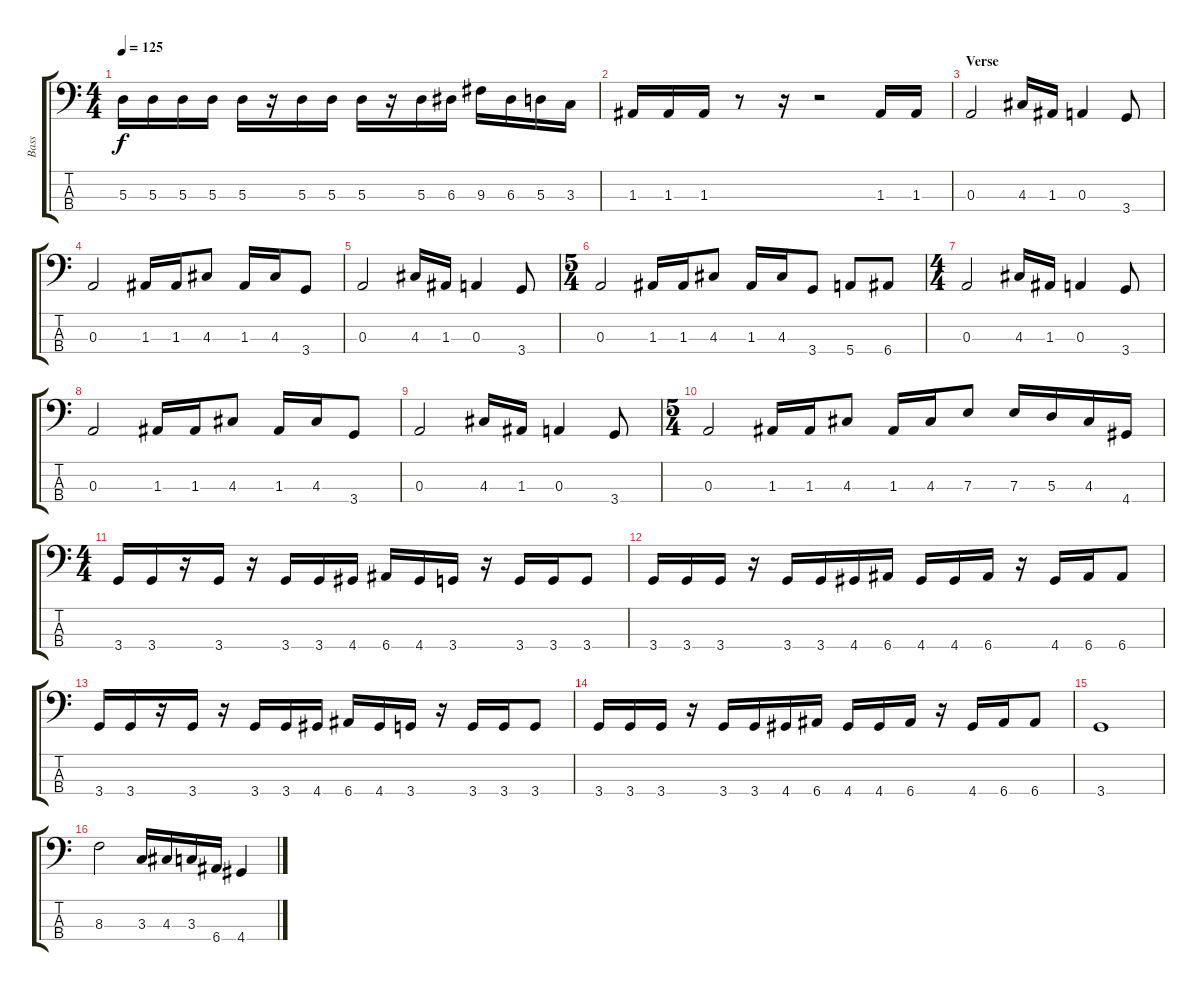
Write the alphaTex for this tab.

\track ("Bass" "Bass") {instrument electricbassfinger}
\staff {score tabs}
\tuning (G2 D2 A1 E1) {hide}
\ts (4 4)
\tempo 125
\clef f4
\ks c
5.3.16{dy f} 5.3.16 5.3.16 5.3.16 5.3.16 r.16 5.3.16 5.3.16 5.3.16 r.16 5.3.16 6.3.16 9.3.16 6.3.16 5.3.16 3.3.16 |
1.3.16 1.3.16 1.3.16 r.8 r.16 r.2 1.3.16 1.3.16 |
\section ("" "Verse")
0.3.2 4.3.16 1.3.16 0.3.4 3.4.8 |
0.3.2 1.3.16 1.3.16 4.3.8 1.3.16 4.3.16 3.4.8 |
0.3.2 4.3.16 1.3.16 0.3.4 3.4.8 |
\ts (5 4)
0.3.2 1.3.16 1.3.16 4.3.8 1.3.16 4.3.16 3.4.8 5.4.8 6.4.8 |
\ts (4 4)
0.3.2 4.3.16 1.3.16 0.3.4 3.4.8 |
0.3.2 1.3.16 1.3.16 4.3.8 1.3.16 4.3.16 3.4.8 |
0.3.2 4.3.16 1.3.16 0.3.4 3.4.8 |
\ts (5 4)
0.3.2 1.3.16 1.3.16 4.3.8 1.3.16 4.3.16 7.3.8 7.3.16 5.3.16 4.3.16 4.4.16 |
\ts (4 4)
3.4.16 3.4.16 r.16 3.4.16 r.16 3.4.16 3.4.16 4.4.16 6.4.16 4.4.16 3.4.16 r.16 3.4.16 3.4.16 3.4.8 |
3.4.16 3.4.16 3.4.16 r.16 3.4.16 3.4.16 4.4.16 6.4.16 4.4.16 4.4.16 6.4.16 r.16 4.4.16 6.4.16 6.4.8 |
3.4.16 3.4.16 r.16 3.4.16 r.16 3.4.16 3.4.16 4.4.16 6.4.16 4.4.16 3.4.16 r.16 3.4.16 3.4.16 3.4.8 |
3.4.16 3.4.16 3.4.16 r.16 3.4.16 3.4.16 4.4.16 6.4.16 4.4.16 4.4.16 6.4.16 r.16 4.4.16 6.4.16 6.4.8 |
3.4.1 |
8.3.2 3.3.16 4.3.16 3.3.16 6.4.16 4.4.4
